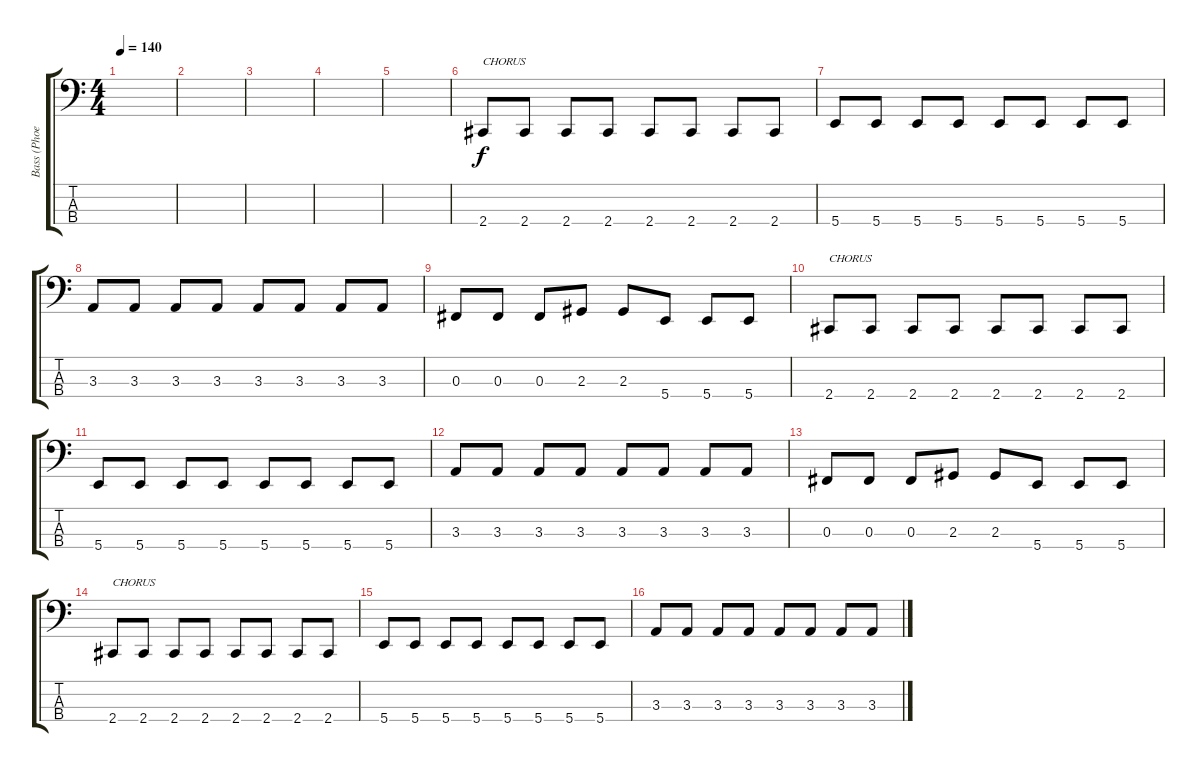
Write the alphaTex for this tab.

\track ("Bass (Phoenix)" "Bass (Phoe") {instrument electricbassfinger}
\staff {score tabs}
\tuning (E2 B1 Gb1 B0) {hide}
\ts (4 4)
\tempo 140
\clef f4
\ks c
|
|
|
|
|
2.4.8{txt "CHORUS" volume 14} 2.4.8 2.4.8 2.4.8 2.4.8 2.4.8 2.4.8 2.4.8 |
5.4.8 5.4.8 5.4.8 5.4.8 5.4.8 5.4.8 5.4.8 5.4.8 |
3.3.8 3.3.8 3.3.8 3.3.8 3.3.8 3.3.8 3.3.8 3.3.8 |
0.3.8 0.3.8 0.3.8 2.3.8 2.3.8 5.4.8 5.4.8 5.4.8 |
2.4.8{txt "CHORUS"} 2.4.8 2.4.8 2.4.8 2.4.8 2.4.8 2.4.8 2.4.8 |
5.4.8 5.4.8 5.4.8 5.4.8 5.4.8 5.4.8 5.4.8 5.4.8 |
3.3.8 3.3.8 3.3.8 3.3.8 3.3.8 3.3.8 3.3.8 3.3.8 |
0.3.8 0.3.8 0.3.8 2.3.8 2.3.8 5.4.8 5.4.8 5.4.8 |
2.4.8{txt "CHORUS" volume 14} 2.4.8 2.4.8 2.4.8 2.4.8 2.4.8 2.4.8 2.4.8 |
5.4.8 5.4.8 5.4.8 5.4.8 5.4.8 5.4.8 5.4.8 5.4.8 |
3.3.8 3.3.8 3.3.8 3.3.8 3.3.8 3.3.8 3.3.8 3.3.8
